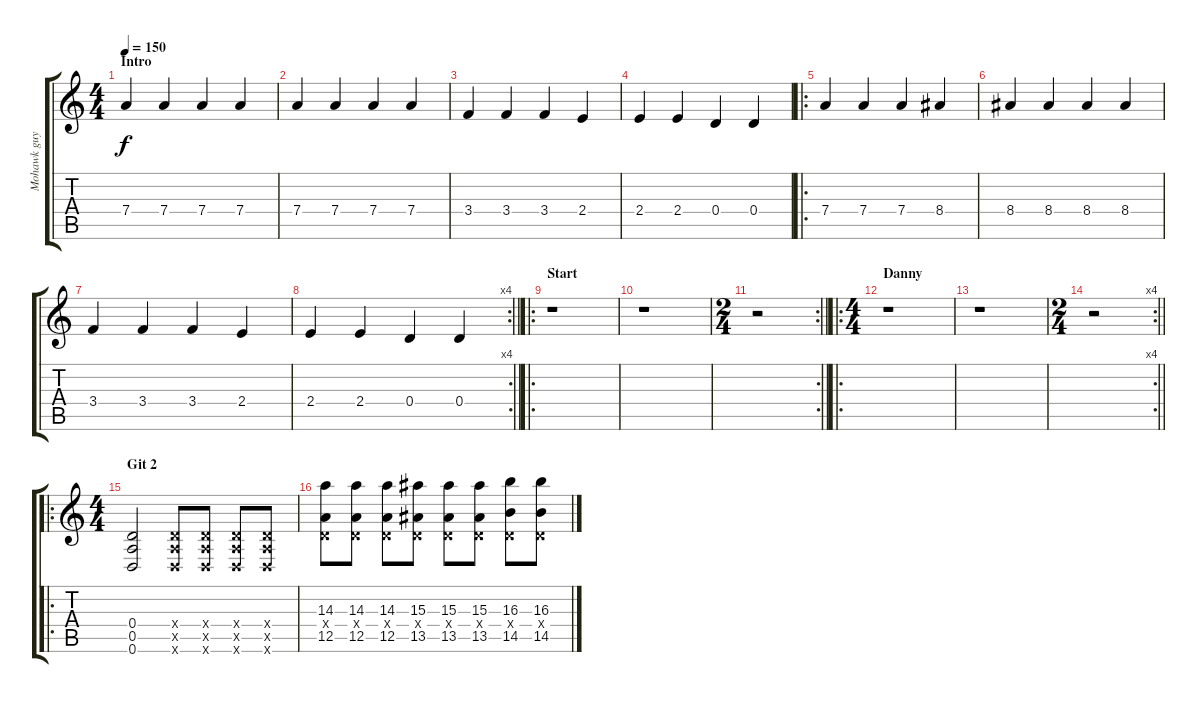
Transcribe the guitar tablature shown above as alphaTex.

\track ("Mohawk guy" "Mohawk guy") {instrument overdrivenguitar}
\staff {score tabs}
\tuning (E4 B3 G3 D3 A2 D2) {hide}
\ts (4 4)
\section ("" "Intro")
\tempo 150
\clef g2
\ks c
7.4.4{dy f instrument electricguitarclean} 7.4.4 7.4.4 7.4.4 |
7.4.4 7.4.4 7.4.4 7.4.4 |
3.4.4 3.4.4 3.4.4 2.4.4 |
2.4.4 2.4.4 0.4.4 0.4.4 |
\ro
7.4.4 7.4.4 7.4.4 8.4.4 |
8.4.4 8.4.4 8.4.4 8.4.4 |
3.4.4 3.4.4 3.4.4 2.4.4 |
\rc 4
\barLineRight lightlight
2.4.4 2.4.4 0.4.4 0.4.4 |
\ro
\section ("" "Start")
r.1 |
r.1 |
\rc 2
\ts (2 4)
\barLineRight lightlight
r.2 |
\ro
\ts (4 4)
\section ("" "Danny")
r.1{instrument overdrivenguitar} |
r.1 |
\rc 4
\ts (2 4)
\barLineRight lightlight
r.2 |
\ro
\ts (4 4)
\section ("" "Git 2")
(0.4 0.5 0.6).2 (0.4{x} 0.5{x} 0.6{x}).8 (0.4{x} 0.5{x} 0.6{x}).8 (0.4{x} 0.5{x} 0.6{x}).8 (0.4{x} 0.5{x} 0.6{x}).8 |
(14.3 0.4{x} 12.5).8 (14.3 0.4{x} 12.5).8 (14.3 0.4{x} 12.5).8 (15.3 0.4{x} 13.5).8 (15.3 0.4{x} 13.5).8 (15.3 0.4{x} 13.5).8 (16.3 0.4{x} 14.5).8 (16.3 0.4{x} 14.5).8
